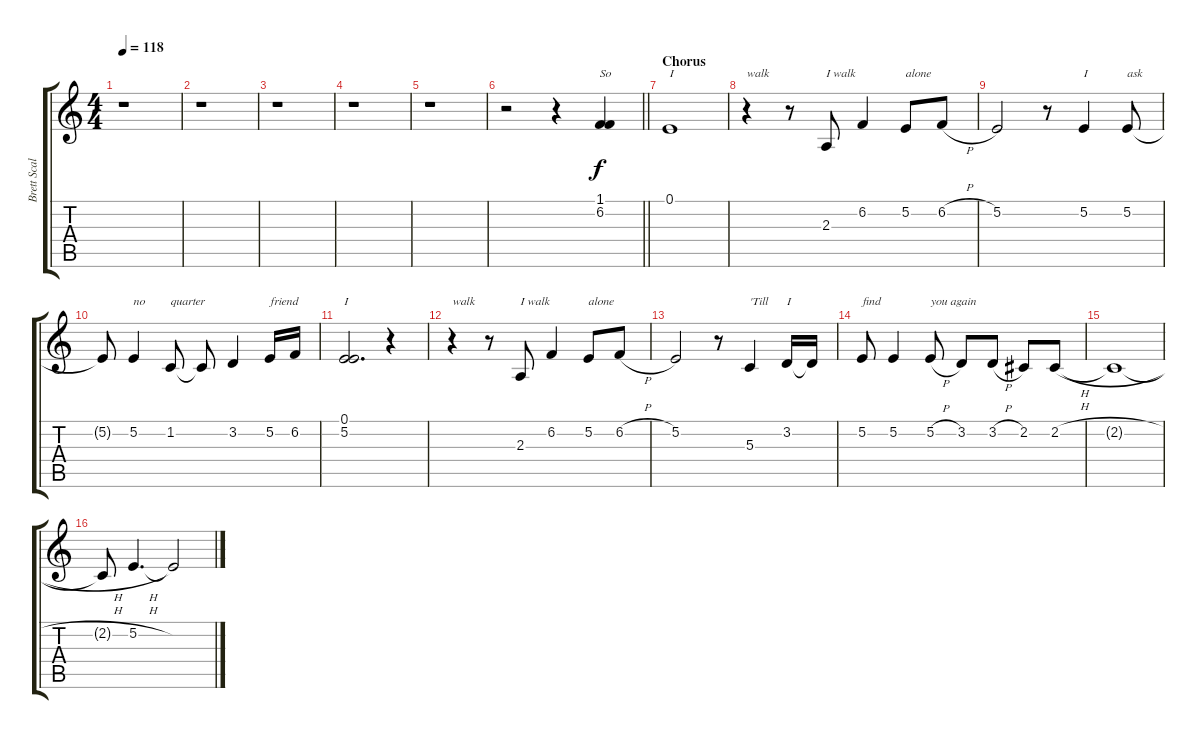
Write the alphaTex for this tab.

\track ("Brett Scallions (Vocals)" "Brett Scal") {instrument violin}
\staff {score tabs}
\tuning (E4 B3 G3 D3 A2 E2) {hide}
\ts (4 4)
\tempo 118
\clef g2
\ks c
r.1{dy f} |
r.1 |
r.1 |
r.1 |
r.1 |
\barLineRight lightlight
r.2 r.4 (1.1 6.2).4{txt "So"} |
\section ("" "Chorus")
0.1.1{txt "I"} |
r.4{txt "walk"} r.8 2.3.8{txt "I walk"} 6.2.4 5.2.8{txt "alone"} 6.2{h}.8 |
5.2.2 r.8 5.2.4{txt "I"} 5.2.8{txt "ask"} |
5.2{t}.8 5.2.4{txt "no"} 1.2.8{txt "quarter"} 1.2{t}.8 3.2.4 5.2.16{txt "friend"} 6.2.16 |
(0.1 5.2).2{d txt "I"} r.4 |
r.4{txt "walk"} r.8 2.3.8{txt "I walk"} 6.2.4 5.2.8{txt "alone"} 6.2{h}.8 |
5.2.2 r.8 5.3.4{txt "'Till"} 3.2.16{txt "I"} 3.2{t}.16 |
5.2.8{txt "find"} 5.2.4 5.2{h}.8{txt "you again"} 3.2.8 3.2{h}.8 2.2.8 2.2{h}.8 |
2.2{h t}.1 |
2.2{h t}.8 5.2{h}.4{d} 5.2{t}.2
